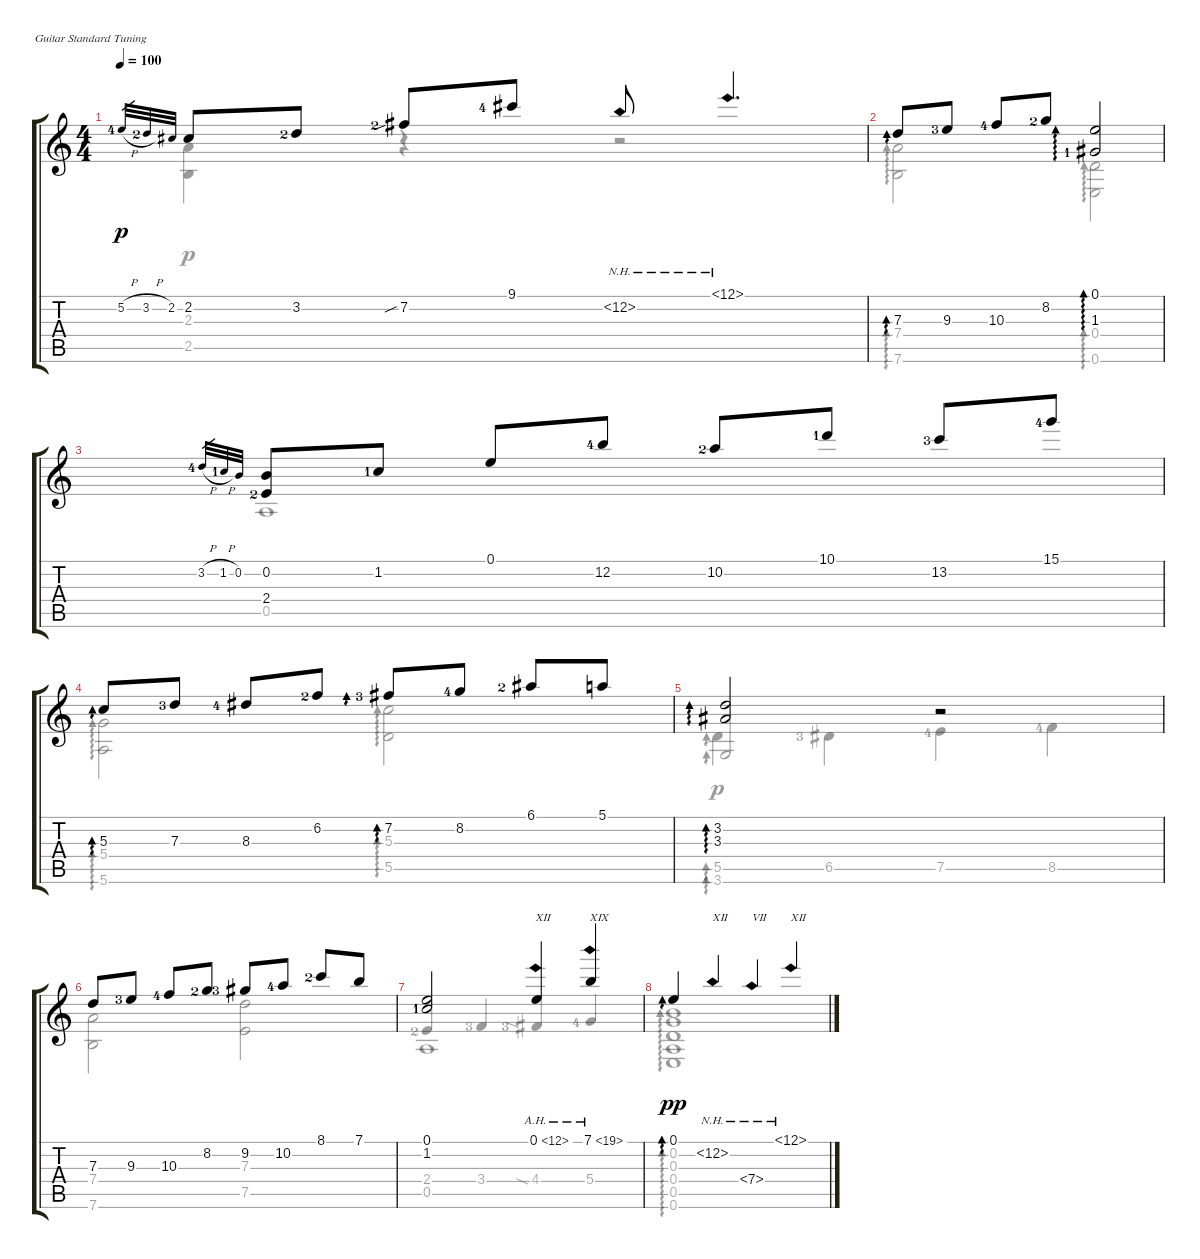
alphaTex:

\defaultSystemsLayout 4
\bracketExtendMode groupsimilarinstruments
\firstSystemTrackNameOrientation horizontal
\otherSystemsTrackNameOrientation horizontal
\track "" {instrument acousticguitarsteel}
\staff {score tabs}
\tuning (E4 B3 G3 D3 A2 E2)
\voice
\ts (4 4)
\tempo 100
\clef g2
\ks c
5.2{h lf 5}.32{gr dy p} 3.2{h lf 3}.32{gr} 2.2.32{gr} 2.2.8 3.2{lf 3}.8 7.2{sib lf 3}.8 9.1{lf 5}.8 12.2{nh}.8 12.1{nh}.4{d} |
7.3.8{ad 0} 9.3{lf 4}.8 10.3{lf 5}.8 8.2{lf 3}.8 (0.1 1.3{lf 2}).2{ad 0} |
3.2{h lf 5}.32{gr} 1.2{h lf 2}.32{gr} 0.2.32{gr} (0.2 2.4{lf 3}).8 1.2{lf 2}.8 0.1.8 12.2{lf 5}.8 10.2{lf 3}.8 10.1{lf 2}.8 13.2{lf 4}.8 15.1{lf 5}.8 |
5.3.8{ad 0} 7.3{lf 4}.8 8.3{lf 5}.8 6.2{lf 3}.8 7.2{lf 4}.8{ad 0} 8.2{lf 5}.8 6.1{lf 3}.8 5.1.8 |
(3.2 3.3).2{ad 0} r.2 |
7.3.8 9.3{lf 4}.8 10.3{lf 5}.8 8.2{lf 3}.8 9.2{lf 4}.8 10.2{lf 5}.8 8.1{lf 3}.8 7.1.8 |
(0.1 1.2{lf 2}).2 0.1{ah 12}.4{txt "XII"} 7.1{ah 12}.4{txt "XIX"} |
0.1.4{ad 0 dy pp} 12.2{nh}.4{txt "XII"} 7.4{nh}.4{txt "VII"} 12.1{nh}.4{txt "XII"}
\voice
\clef g2
\ottava regular
\simile none
\ks c
(2.5 2.3).4{dy p} r.4 r.2 |
(7.4 7.6).2{ad 0} (0.6 0.4).2{ad 0} |
0.5.1 |
(5.6 5.4).2{ad 0} (5.3 5.5).2{ad 0} |
3.6.2{ad 0 beam invert} r.2 |
(7.4 7.6).2 (7.5 7.3).2 |
2.4{lf 3}.4{beam invert} 3.4{lf 4}.4{beam invert} 4.4{sia lf 4}.4{beam invert} 5.4{lf 5}.4{beam invert} |
(0.2 0.3 0.4 0.5 0.6).1{ad 0 dy pp}
\voice
\clef g2
\ottava regular
\simile none
\ks c
|
|
|
|
5.5.4{ad 0 dy p} 6.5{lf 4}.4 7.5{lf 5}.4 8.5{lf 5}.4 |
|
0.5.1 |
